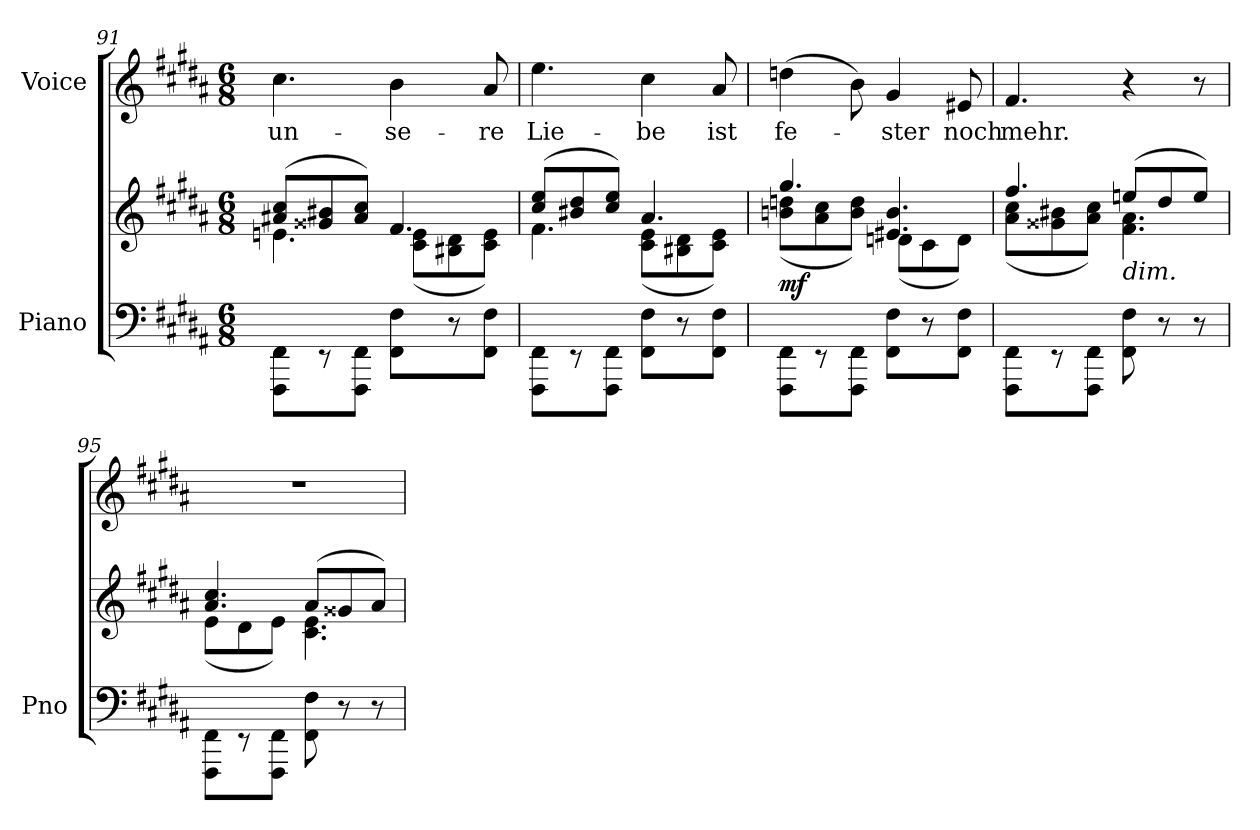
**kern	**kern	**dynam	**kern	**text
*part2	*part2	*part2	*part1	*part1
*staff3	*staff2	*staff2/3	*staff1	*staff1
*I"Piano	*	*	*I"Voice	*
*I'Pno	*	*	*	*
*clefF4	*clefG2	*	*clefG2	*
*k[f#c#g#d#a#]	*k[f#c#g#d#a#]	*	*k[f#c#g#d#a#]	*
*M6/8	*M6/8	*	*M6/8	*
*MM78	*MM78	*	*MM78	*
=91	=91	=91	=91	=91
*	*^	*	*	*
!	!	!	!	!	!LO:LY:b
8FFF#\ 8FF#\L	(>8a#X/ 8cc#/L	4.en\	.	4.cc#\	un-
8rEE	8g##X/ 8b#X/	.	.	.	.
8FFF#\ 8FF#\J	8a#/ 8cc#/J)	.	.	.	.
!	!	!	!	!	!LO:LY:b
8FF#\ 8F#\L	4.f#/	(<8c#\ 8e\L	.	4b\	-se-
8r	.	8B#X\ 8d#\	.	.	.
!	!	!	!	!	!LO:LY:b
8FF#\ 8F#\J	.	8c#\ 8e\J)	.	8a#/	-re
=92	=92	=92	=92	=92	=92
!	!	!	!	!	!LO:LY:b
8FFF#\ 8FF#\L	(>8cc#/ 8ee/L	4.f#\	.	4.ee\	Lie-
8rEE	8b#X/ 8dd#/	.	.	.	.
8FFF#\ 8FF#\J	8cc#/ 8ee/J)	.	.	.	.
!	!	!	!	!	!LO:LY:b
8FF#\ 8F#\L	4.a#/	(<8c#\ 8e\L	.	4cc#\	-be
8r	.	8B#X\ 8d#\	.	.	.
!	!	!	!	!	!LO:LY:b
8FF#\ 8F#\J	.	8c#\ 8e\J)	.	8a#/	ist
=93	=93	=93	=93	=93	=93
!	!	!	!LO:DY:a=2	!	!LO:LY:b
8FFF#\ 8FF#\L	4.gg#/	(<8bn\ 8ddn\L	mf	(>4ddn\	fe-
8rEE	.	8a#\ 8cc#\	.	.	.
8FFF#\ 8FF#\J	.	8b\ 8dd\J)	.	8b\)	.
!	!	!	!	!	!LO:LY:b
8FF#\ 8F#\L	4.e#X/ 4.b/	(<8dn\L	.	4g#/	-ster
8r	.	8c#\	.	.	.
!	!	!	!	!	!LO:LY:b
8FF#\ 8F#\J	.	8d\J)	.	8e#X/	noch
!!LO:LB:g=z
=94	=94	=94	=94	=94	=94
!	!	!	!	!	!LO:LY:b
8FFF#\ 8FF#\L	4.ff#/	(<8a#\ 8cc#\L	.	4.f#/	mehr.
8r	.	8g##X\ 8b#X\	.	.	.
8FFF#\ 8FF#\J	.	8a#\ 8cc#\J)	.	.	.
!	!LO:TX:b:i:t=dim.	!	!	!	!
8FF#\ 8F#\	(>8een/L	4.f#\ 4.a#\	.	4r	.
8r	8dd#/	.	.	.	.
8r	8ee/J)	.	.	8r	.
=95	=95	=95	=95	=95	=95
8FFF#\ 8FF#\L	4.a#/ 4.cc#/	(<8e\L	.	2.r	.
8r	.	8d#\	.	.	.
8FFF#\ 8FF#\J	.	8e\J)	.	.	.
8FF#\ 8F#\	(>8a#/L	4.c#\ 4.e\	.	.	.
8r	8g##X/	.	.	.	.
8r	8a#/J)	.	.	.	.
*	*v	*v	*	*	*
=	=	=	=	=
*-	*-	*-	*-	*-
